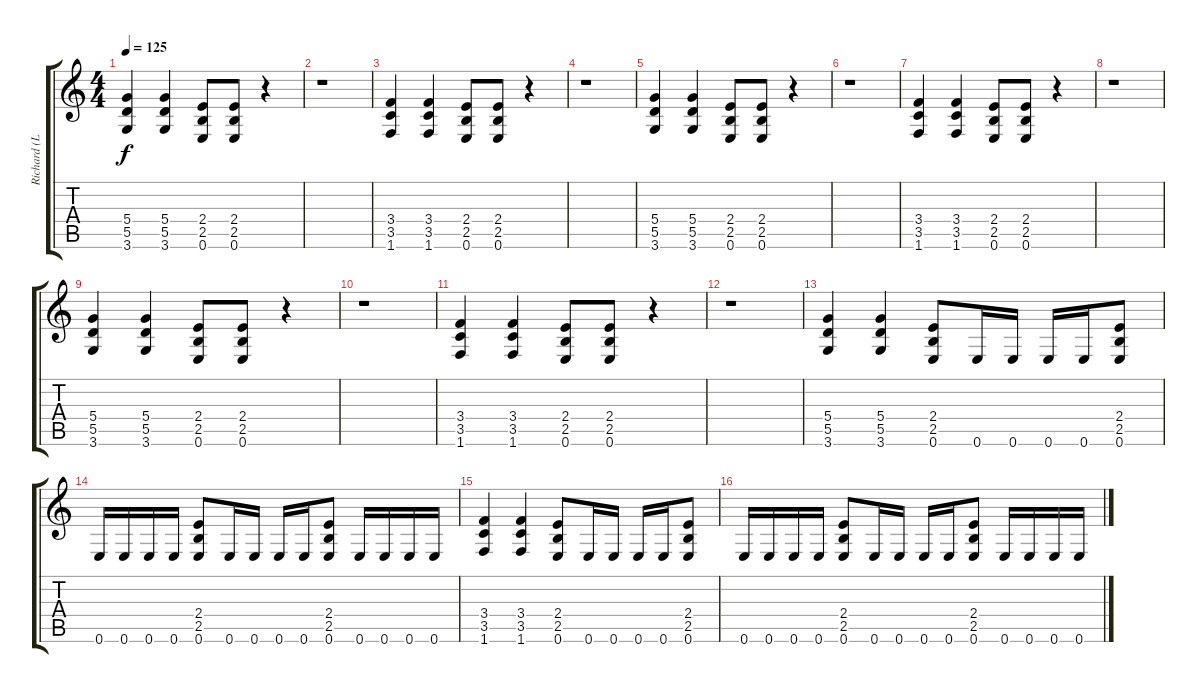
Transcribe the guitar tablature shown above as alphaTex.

\track ("Richard (Lead Guitar)" "Richard (L") {instrument distortionguitar}
\staff {score tabs}
\tuning (E4 B3 G3 D3 A2 E2) {hide}
\ts (4 4)
\tempo 125
\clef g2
\ks c
(5.4 5.5 3.6).4{dy f} (5.4 5.5 3.6).4 (2.4 2.5 0.6).8 (2.4 2.5 0.6).8 r.4 |
r.1 |
(3.4 3.5 1.6).4 (3.4 3.5 1.6).4 (2.4 2.5 0.6).8 (2.4 2.5 0.6).8 r.4 |
r.1 |
(5.4 5.5 3.6).4 (5.4 5.5 3.6).4 (2.4 2.5 0.6).8 (2.4 2.5 0.6).8 r.4 |
r.1 |
(3.4 3.5 1.6).4 (3.4 3.5 1.6).4 (2.4 2.5 0.6).8 (2.4 2.5 0.6).8 r.4 |
r.1 |
(5.4 5.5 3.6).4 (5.4 5.5 3.6).4 (2.4 2.5 0.6).8 (2.4 2.5 0.6).8 r.4 |
r.1 |
(3.4 3.5 1.6).4 (3.4 3.5 1.6).4 (2.4 2.5 0.6).8 (2.4 2.5 0.6).8 r.4 |
r.1 |
(5.4 5.5 3.6).4 (5.4 5.5 3.6).4 (2.4 2.5 0.6).8 0.6.16 0.6.16 0.6.16 0.6.16 (2.4 2.5 0.6).8 |
0.6.16 0.6.16 0.6.16 0.6.16 (2.4 2.5 0.6).8 0.6.16 0.6.16 0.6.16 0.6.16 (2.4 2.5 0.6).8 0.6.16 0.6.16 0.6.16 0.6.16 |
(3.4 3.5 1.6).4 (3.4 3.5 1.6).4 (2.4 2.5 0.6).8 0.6.16 0.6.16 0.6.16 0.6.16 (2.4 2.5 0.6).8 |
0.6.16 0.6.16 0.6.16 0.6.16 (2.4 2.5 0.6).8 0.6.16 0.6.16 0.6.16 0.6.16 (2.4 2.5 0.6).8 0.6.16 0.6.16 0.6.16 0.6.16
